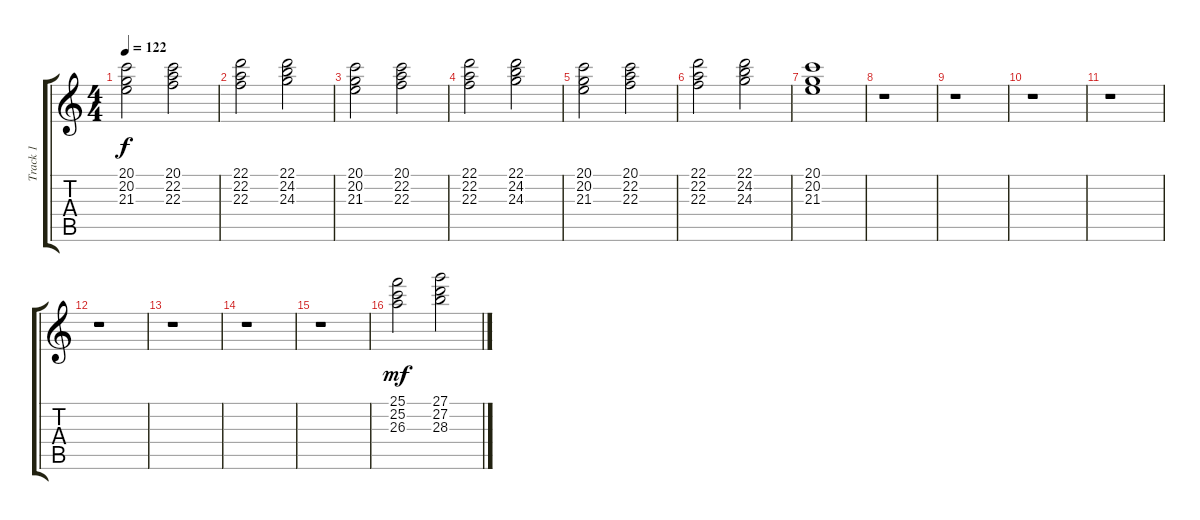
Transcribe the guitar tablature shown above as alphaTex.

\track ("Track 1" "Track 1") {instrument stringensemble1}
\staff {score tabs}
\tuning (E4 B3 G3 D3 A2 E2) {hide}
\ts (4 4)
\tempo 122
\clef g2
\ks c
(20.1 20.2 21.3).2{dy f} (20.1 22.2 22.3).2 |
(22.1 22.2 22.3).2 (22.1 24.2 24.3).2 |
(20.1 20.2 21.3).2 (20.1 22.2 22.3).2 |
(22.1 22.2 22.3).2 (22.1 24.2 24.3).2 |
(20.1 20.2 21.3).2 (20.1 22.2 22.3).2 |
(22.1 22.2 22.3).2 (22.1 24.2 24.3).2 |
(20.1 20.2 21.3).1 |
r.1 |
r.1 |
r.1 |
r.1 |
r.1 |
r.1 |
r.1 |
r.1 |
(25.1 25.2 26.3).2{dy mf} (27.1 27.2 28.3).2
